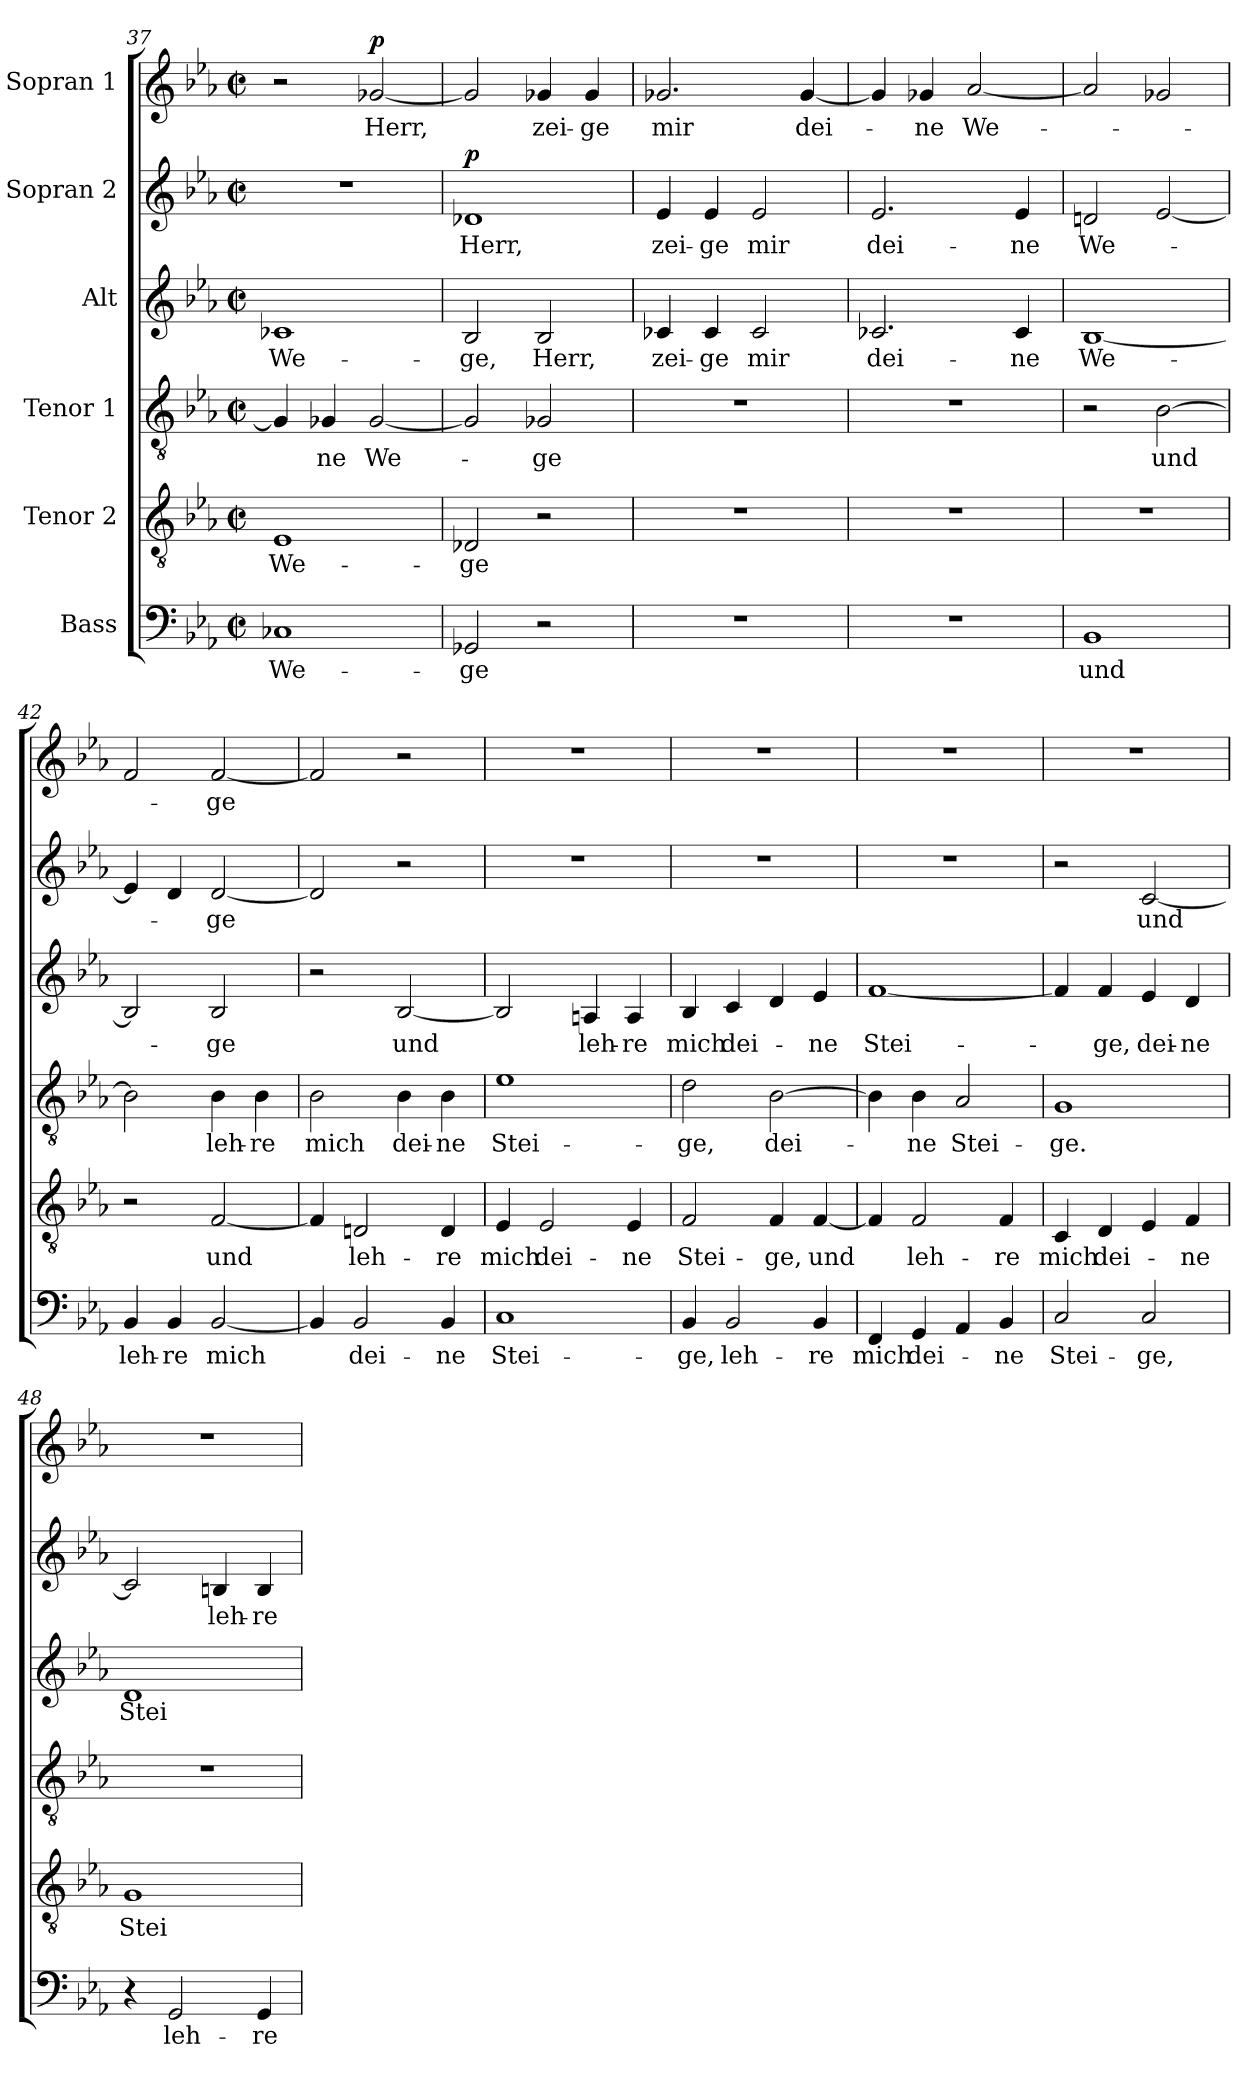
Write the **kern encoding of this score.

**kern	**text	**kern	**text	**kern	**text	**kern	**text	**kern	**text	**dynam	**kern	**text	**dynam
*part6	*part6	*part5	*part5	*part4	*part4	*part3	*part3	*part2	*part2	*part2	*part1	*part1	*part1
*staff6	*staff6	*staff5	*staff5	*staff4	*staff4	*staff3	*staff3	*staff2	*staff2	*staff2	*staff1	*staff1	*staff1
*I"Bass	*	*I"Tenor 2	*	*I"Tenor 1	*	*I"Alt	*	*I"Sopran 2	*	*	*I"Sopran 1	*	*
*clefF4	*	*clefGv2	*	*clefGv2	*	*clefG2	*	*clefG2	*	*	*clefG2	*	*
*k[b-e-a-]	*	*k[b-e-a-]	*	*k[b-e-a-]	*	*k[b-e-a-]	*	*k[b-e-a-]	*	*	*k[b-e-a-]	*	*
*M2/2	*	*M2/2	*	*M2/2	*	*M2/2	*	*M2/2	*	*	*M2/2	*	*
*met(c|)	*	*met(c|)	*	*met(c|)	*	*met(c|)	*	*met(c|)	*	*	*met(c|)	*	*
=37	=37	=37	=37	=37	=37	=37	=37	=37	=37	=37	=37	=37	=37
1C-X	We-	1E-	We-	4G-/]	.	1c-X	We-	1r	.	.	2r	.	.
.	.	.	.	4G-X/	-ne	.	.	.	.	.	.	.	.
!	!	!	!	!	!	!	!	!	!	!	!	!	!LO:DY:a
.	.	.	.	[2G-/	We-	.	.	.	.	.	[2g-X/	Herr,	p
=38	=38	=38	=38	=38	=38	=38	=38	=38	=38	=38	=38	=38	=38
!	!	!	!	!	!	!	!	!	!	!LO:DY:a	!	!	!
2GG-X/	-ge	2D-X/	-ge	2G-/]	.	2B-/	-ge,	1d-X	Herr,	p	2g-/]	.	.
2r	.	2r	.	2G-X/	-ge	2B-/	Herr,	.	.	.	4g-X/	zei-	.
.	.	.	.	.	.	.	.	.	.	.	4g-/	-ge	.
=39	=39	=39	=39	=39	=39	=39	=39	=39	=39	=39	=39	=39	=39
1r	.	1r	.	1r	.	4c-X/	zei-	4e-/	zei-	.	2.g-X/	mir	.
.	.	.	.	.	.	4c-/	-ge	4e-/	-ge	.	.	.	.
.	.	.	.	.	.	2c-/	mir	2e-/	mir	.	.	.	.
.	.	.	.	.	.	.	.	.	.	.	[4g-/	dei-	.
=40	=40	=40	=40	=40	=40	=40	=40	=40	=40	=40	=40	=40	=40
1r	.	1r	.	1r	.	2.c-X/	dei-	2.e-/	dei-	.	4g-/]	.	.
.	.	.	.	.	.	.	.	.	.	.	4g-X/	-ne	.
.	.	.	.	.	.	.	.	.	.	.	[2a-/	We-	.
.	.	.	.	.	.	4c-/	-ne	4e-/	-ne	.	.	.	.
!!LO:LB:g=z
=41	=41	=41	=41	=41	=41	=41	=41	=41	=41	=41	=41	=41	=41
1BB-	und	1r	.	2r	.	[1B-	We-	2dn/	We-	.	2a-/]	.	.
.	.	.	.	[2B-\	und	.	.	[2e-/	.	.	2g-X/	.	.
=42	=42	=42	=42	=42	=42	=42	=42	=42	=42	=42	=42	=42	=42
4BB-/	leh-	2r	.	2B-\]	.	2B-/]	.	4e-/]	.	.	2f/	.	.
4BB-/	-re	.	.	.	.	.	.	4d/	.	.	.	.	.
[2BB-/	mich	[2F/	und	4B-\	leh-	2B-/	-ge	[2d/	-ge	.	[2f/	-ge	.
.	.	.	.	4B-\	-re	.	.	.	.	.	.	.	.
=43	=43	=43	=43	=43	=43	=43	=43	=43	=43	=43	=43	=43	=43
4BB-/]	.	4F/]	.	2B-\	mich	2r	.	2d/]	.	.	2f/]	.	.
2BB-/	dei-	2Dn/	leh-	.	.	.	.	.	.	.	.	.	.
.	.	.	.	4B-\	dei-	[2B-/	und	2r	.	.	2r	.	.
4BB-/	-ne	4D/	-re	4B-\	-ne	.	.	.	.	.	.	.	.
=44	=44	=44	=44	=44	=44	=44	=44	=44	=44	=44	=44	=44	=44
1C	Stei-	4E-/	mich	1e-	Stei-	2B-/]	.	1r	.	.	1r	.	.
.	.	2E-/	dei-	.	.	.	.	.	.	.	.	.	.
.	.	.	.	.	.	4An/	leh-	.	.	.	.	.	.
.	.	4E-/	-ne	.	.	4A/	-re	.	.	.	.	.	.
=45	=45	=45	=45	=45	=45	=45	=45	=45	=45	=45	=45	=45	=45
4BB-/	-ge,	2F/	Stei-	2d\	-ge,	4B-/	mich	1r	.	.	1r	.	.
2BB-/	leh-	.	.	.	.	4c/	dei-	.	.	.	.	.	.
.	.	4F/	-ge,	[2B-\	dei-	4d/	.	.	.	.	.	.	.
4BB-/	-re	[4F/	und	.	.	4e-/	-ne	.	.	.	.	.	.
=46	=46	=46	=46	=46	=46	=46	=46	=46	=46	=46	=46	=46	=46
4FF/	mich	4F/]	.	4B-\]	.	[1f	Stei-	1r	.	.	1r	.	.
4GG/	dei-	2F/	leh-	4B-\	-ne	.	.	.	.	.	.	.	.
4AA-/	.	.	.	2A-/	Stei-	.	.	.	.	.	.	.	.
4BB-/	-ne	4F/	-re	.	.	.	.	.	.	.	.	.	.
!!LO:LB:g=z
=47	=47	=47	=47	=47	=47	=47	=47	=47	=47	=47	=47	=47	=47
2C/	Stei-	4C/	mich	1G	-ge.	4f/]	.	2r	.	.	1r	.	.
.	.	4D/	dei-	.	.	4f/	-ge,	.	.	.	.	.	.
2C/	-ge,	4E-/	.	.	.	4e-/	dei-	[2c/	und	.	.	.	.
.	.	4F/	-ne	.	.	4d/	-ne	.	.	.	.	.	.
=48	=48	=48	=48	=48	=48	=48	=48	=48	=48	=48	=48	=48	=48
4r	.	1G	Stei-	1r	.	1d	Stei-	2c/]	.	.	1r	.	.
2GG/	leh-	.	.	.	.	.	.	.	.	.	.	.	.
.	.	.	.	.	.	.	.	4Bn/	leh-	.	.	.	.
4GG/	-re	.	.	.	.	.	.	4B/	-re	.	.	.	.
=	=	=	=	=	=	=	=	=	=	=	=	=	=
*-	*-	*-	*-	*-	*-	*-	*-	*-	*-	*-	*-	*-	*-
